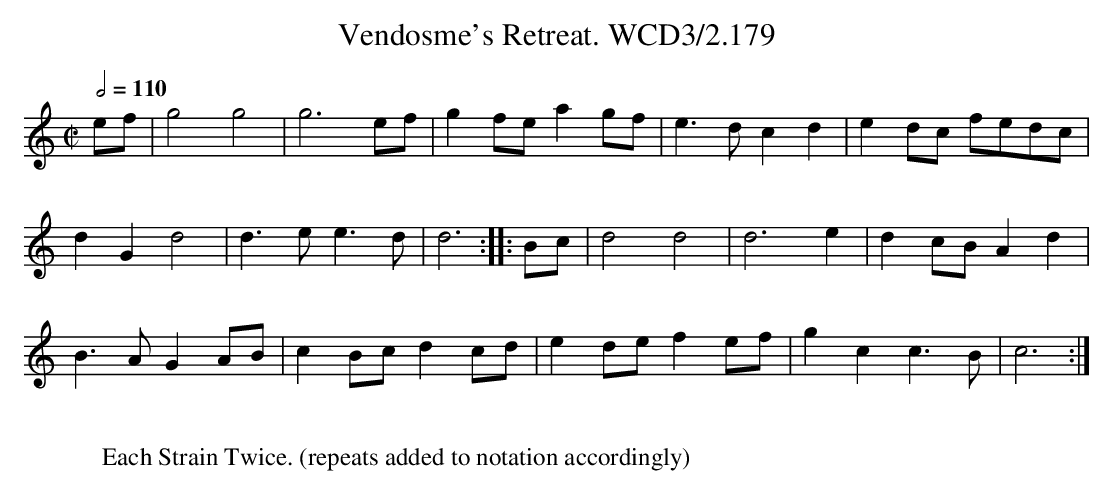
X:1
T:Vendosme's Retreat. WCD3/2.179
M:C|
L:1/8
Q:1/2=110
K:C
ef|g4g4|g6 ef|g2fe a2gf|e3d c2d2|e2dc fedc|
d2G2 d4|d3e e3d|d6::Bc|d4d4|d6 e2|d2cB A2d2|
B3A G2AB|c2Bc d2cd|e2de f2ef|g2c2 c3B|c6:|
W:
W:Each Strain Twice. (repeats added to notation accordingly)
